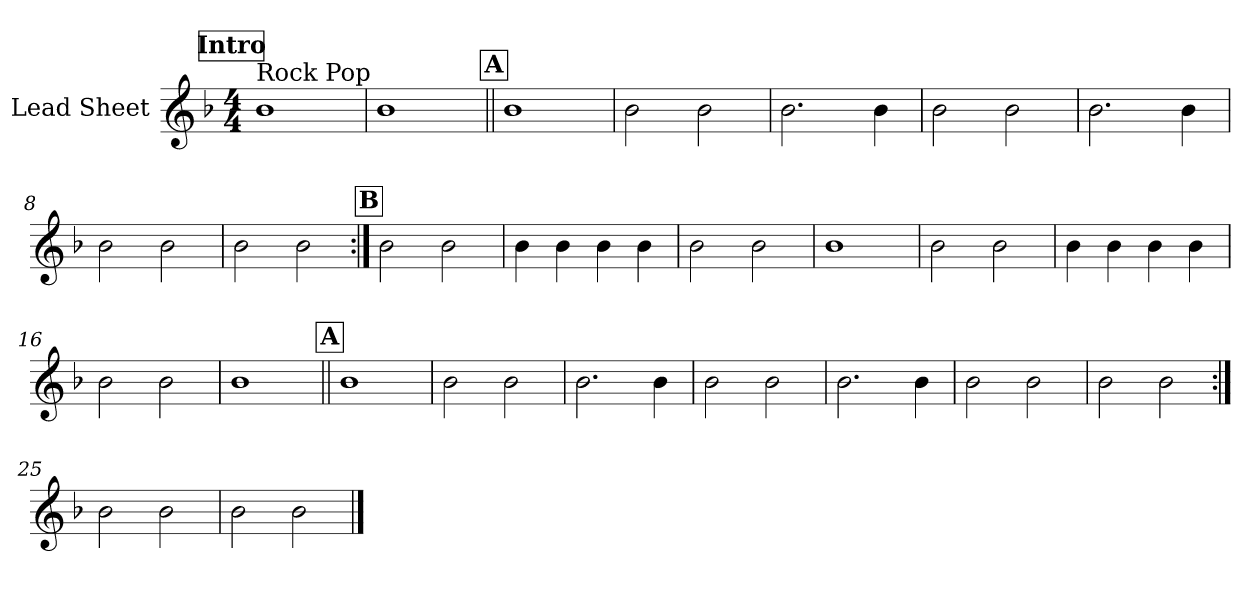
**kern
*part1
*staff1
*I"Lead Sheet
*clefG2
*k[b-]
*F:
*M4/4
*MM97
!!LO:REH:place=s1:a:fs=14:t=Intro
=1
!LO:TX:a:t=Rock Pop
1b-
=2
1b-
!!LO:LB:g=z
!!LO:REH:place=s1:a:fs=14:t=A
=3||
1b-
=4
2b-\
2b-\
=5
2.b-\
4b-\
=6
2b-\
2b-\
!!LO:LB:g=z
=7
2.b-\
4b-\
=8
2b-\
2b-\
=9
2b-\
2b-\
!!LO:LB:g=z
!!LO:REH:place=s1:a:fs=14:t=B
=10:|!
2b-\
2b-\
=11
4b-\
4b-\
4b-\
4b-\
=12
2b-\
2b-\
=13
1b-
!!LO:LB:g=z
=14
2b-\
2b-\
=15
4b-\
4b-\
4b-\
4b-\
=16
2b-\
2b-\
=17
1b-
!!LO:LB:g=z
!!LO:REH:place=s1:a:fs=14:t=A
=18||
1b-
=19
2b-\
2b-\
=20
2.b-\
4b-\
=21
2b-\
2b-\
!!LO:LB:g=z
=22
2.b-\
4b-\
=23
2b-\
2b-\
=24
2b-\
2b-\
!!LO:LB:g=z
=25:|!
2b-\
2b-\
=26
2b-\
2b-\
==
*-
